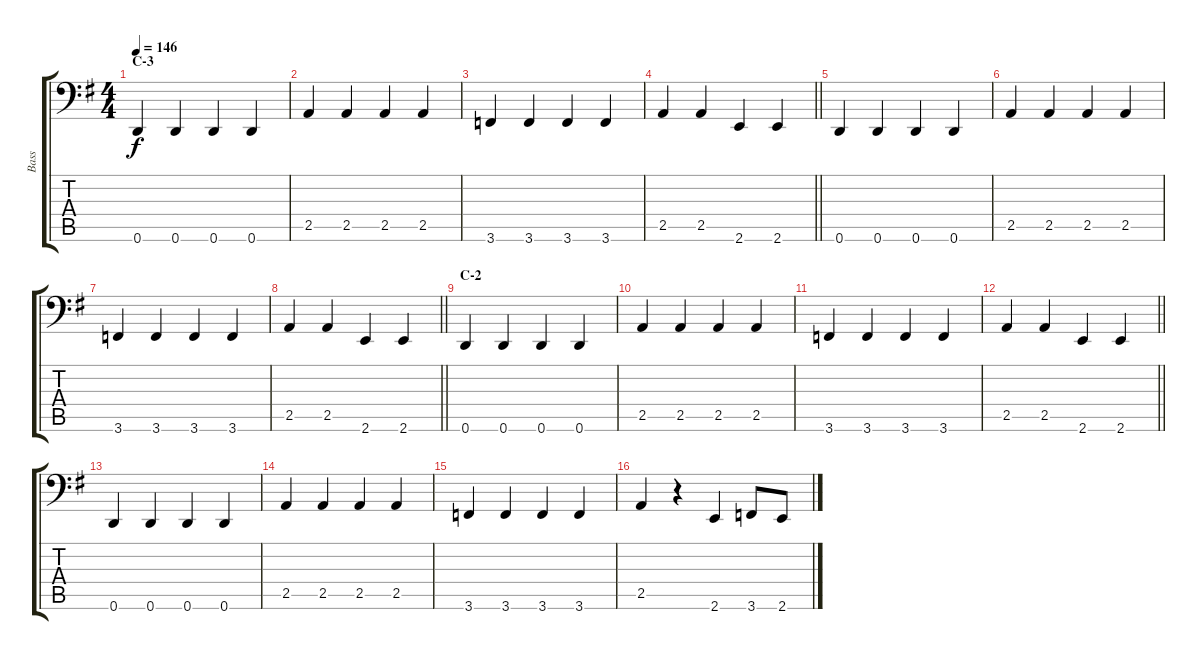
\track ("Bass" "Bass") {instrument electricbasspick}
\staff {score tabs}
\tuning (D3 A2 F2 C2 G1 D1) {hide}
\ts (4 4)
\section ("" "C-3")
\tempo 146
\clef f4
\ks g
0.6.4{dy f} 0.6.4 0.6.4 0.6.4 |
2.5.4 2.5.4 2.5.4 2.5.4 |
3.6.4 3.6.4 3.6.4 3.6.4 |
\barLineRight lightlight
2.5.4 2.5.4 2.6.4 2.6.4 |
0.6.4 0.6.4 0.6.4 0.6.4 |
2.5.4 2.5.4 2.5.4 2.5.4 |
3.6.4 3.6.4 3.6.4 3.6.4 |
\barLineRight lightlight
2.5.4 2.5.4 2.6.4 2.6.4 |
\section ("" "C-2")
0.6.4 0.6.4 0.6.4 0.6.4 |
2.5.4 2.5.4 2.5.4 2.5.4 |
3.6.4 3.6.4 3.6.4 3.6.4 |
\barLineRight lightlight
2.5.4 2.5.4 2.6.4 2.6.4 |
0.6.4 0.6.4 0.6.4 0.6.4 |
2.5.4 2.5.4 2.5.4 2.5.4 |
3.6.4 3.6.4 3.6.4 3.6.4 |
2.5.4 r.4 2.6.4 3.6.8 2.6.8
